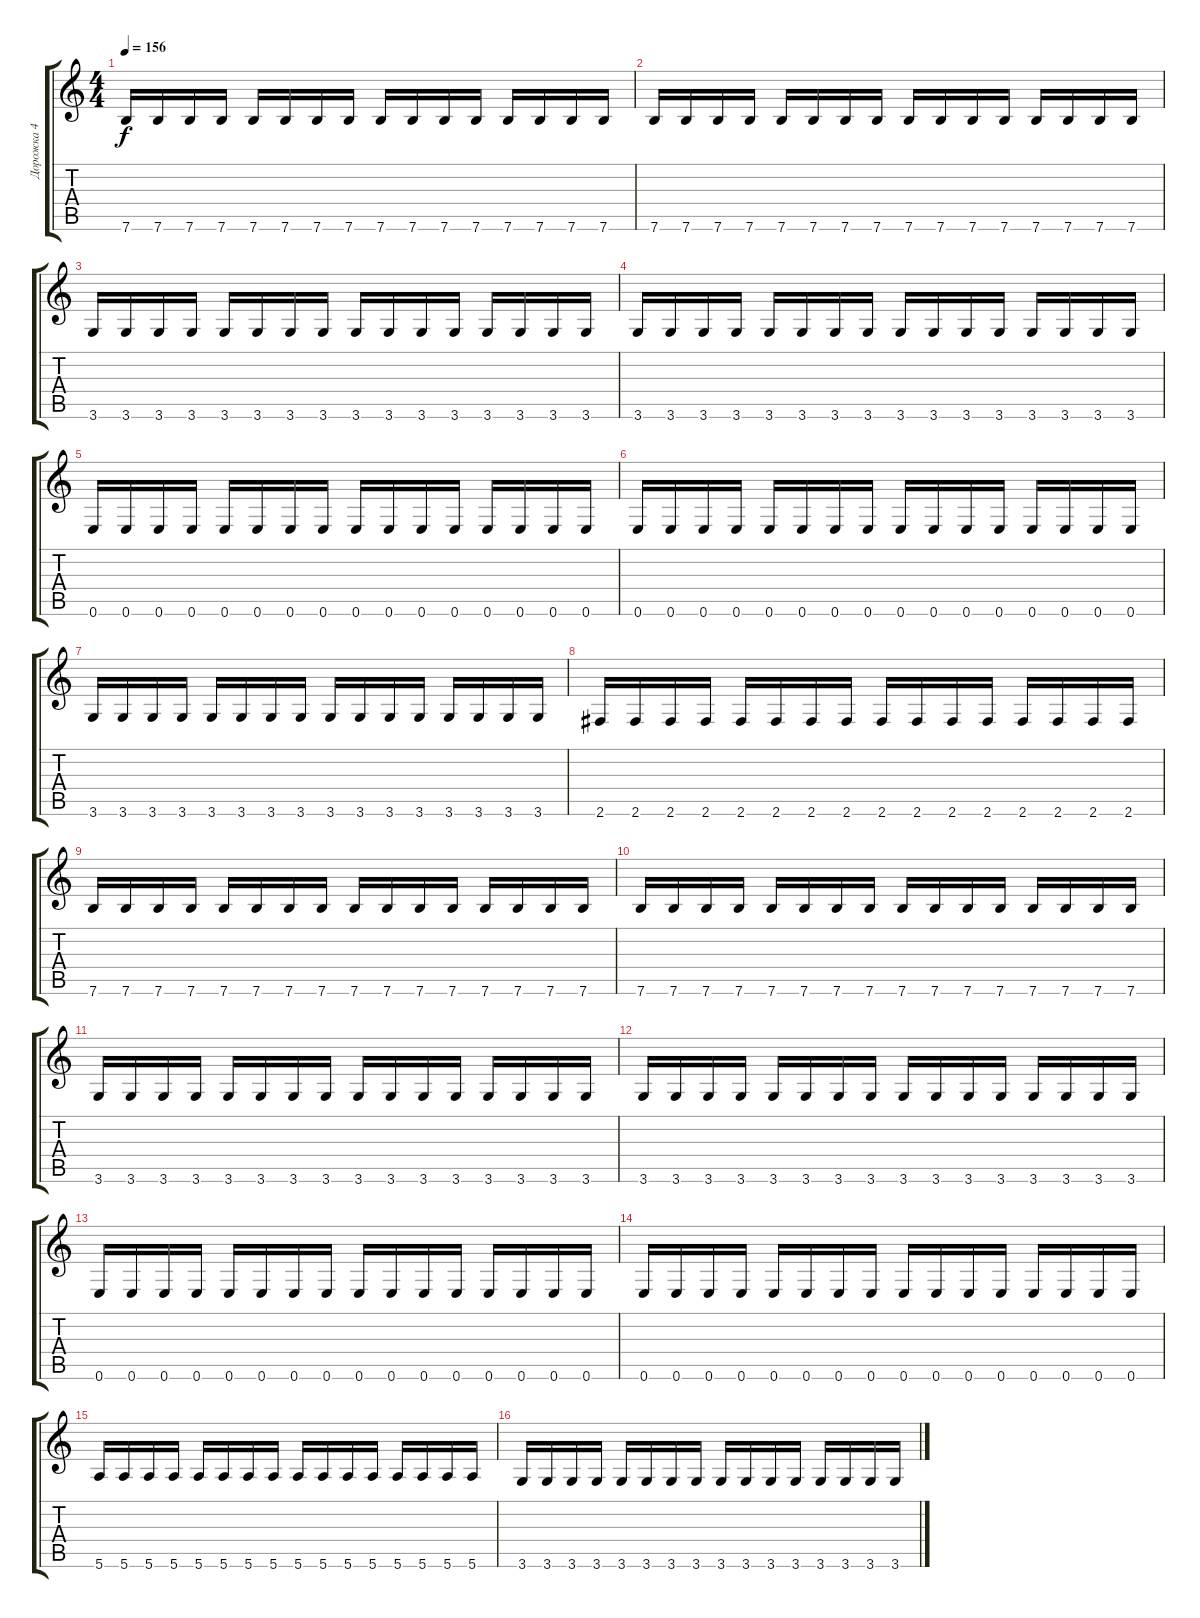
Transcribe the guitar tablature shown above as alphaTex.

\track ("Дорожка 4" "Дорожка 4") {instrument distortionguitar}
\staff {score tabs}
\tuning (E4 B3 G3 D3 A2 E2) {hide}
\ts (4 4)
\tempo 156
\clef g2
\ks c
7.6.16{dy f} 7.6.16 7.6.16 7.6.16 7.6.16 7.6.16 7.6.16 7.6.16 7.6.16 7.6.16 7.6.16 7.6.16 7.6.16 7.6.16 7.6.16 7.6.16 |
7.6.16 7.6.16 7.6.16 7.6.16 7.6.16 7.6.16 7.6.16 7.6.16 7.6.16 7.6.16 7.6.16 7.6.16 7.6.16 7.6.16 7.6.16 7.6.16 |
3.6.16 3.6.16 3.6.16 3.6.16 3.6.16 3.6.16 3.6.16 3.6.16 3.6.16 3.6.16 3.6.16 3.6.16 3.6.16 3.6.16 3.6.16 3.6.16 |
3.6.16 3.6.16 3.6.16 3.6.16 3.6.16 3.6.16 3.6.16 3.6.16 3.6.16 3.6.16 3.6.16 3.6.16 3.6.16 3.6.16 3.6.16 3.6.16 |
0.6.16 0.6.16 0.6.16 0.6.16 0.6.16 0.6.16 0.6.16 0.6.16 0.6.16 0.6.16 0.6.16 0.6.16 0.6.16 0.6.16 0.6.16 0.6.16 |
0.6.16 0.6.16 0.6.16 0.6.16 0.6.16 0.6.16 0.6.16 0.6.16 0.6.16 0.6.16 0.6.16 0.6.16 0.6.16 0.6.16 0.6.16 0.6.16 |
3.6.16 3.6.16 3.6.16 3.6.16 3.6.16 3.6.16 3.6.16 3.6.16 3.6.16 3.6.16 3.6.16 3.6.16 3.6.16 3.6.16 3.6.16 3.6.16 |
2.6.16 2.6.16 2.6.16 2.6.16 2.6.16 2.6.16 2.6.16 2.6.16 2.6.16 2.6.16 2.6.16 2.6.16 2.6.16 2.6.16 2.6.16 2.6.16 |
7.6.16 7.6.16 7.6.16 7.6.16 7.6.16 7.6.16 7.6.16 7.6.16 7.6.16 7.6.16 7.6.16 7.6.16 7.6.16 7.6.16 7.6.16 7.6.16 |
7.6.16 7.6.16 7.6.16 7.6.16 7.6.16 7.6.16 7.6.16 7.6.16 7.6.16 7.6.16 7.6.16 7.6.16 7.6.16 7.6.16 7.6.16 7.6.16 |
3.6.16 3.6.16 3.6.16 3.6.16 3.6.16 3.6.16 3.6.16 3.6.16 3.6.16 3.6.16 3.6.16 3.6.16 3.6.16 3.6.16 3.6.16 3.6.16 |
3.6.16 3.6.16 3.6.16 3.6.16 3.6.16 3.6.16 3.6.16 3.6.16 3.6.16 3.6.16 3.6.16 3.6.16 3.6.16 3.6.16 3.6.16 3.6.16 |
0.6.16 0.6.16 0.6.16 0.6.16 0.6.16 0.6.16 0.6.16 0.6.16 0.6.16 0.6.16 0.6.16 0.6.16 0.6.16 0.6.16 0.6.16 0.6.16 |
0.6.16 0.6.16 0.6.16 0.6.16 0.6.16 0.6.16 0.6.16 0.6.16 0.6.16 0.6.16 0.6.16 0.6.16 0.6.16 0.6.16 0.6.16 0.6.16 |
5.6.16 5.6.16 5.6.16 5.6.16 5.6.16 5.6.16 5.6.16 5.6.16 5.6.16 5.6.16 5.6.16 5.6.16 5.6.16 5.6.16 5.6.16 5.6.16 |
3.6.16 3.6.16 3.6.16 3.6.16 3.6.16 3.6.16 3.6.16 3.6.16 3.6.16 3.6.16 3.6.16 3.6.16 3.6.16 3.6.16 3.6.16 3.6.16
